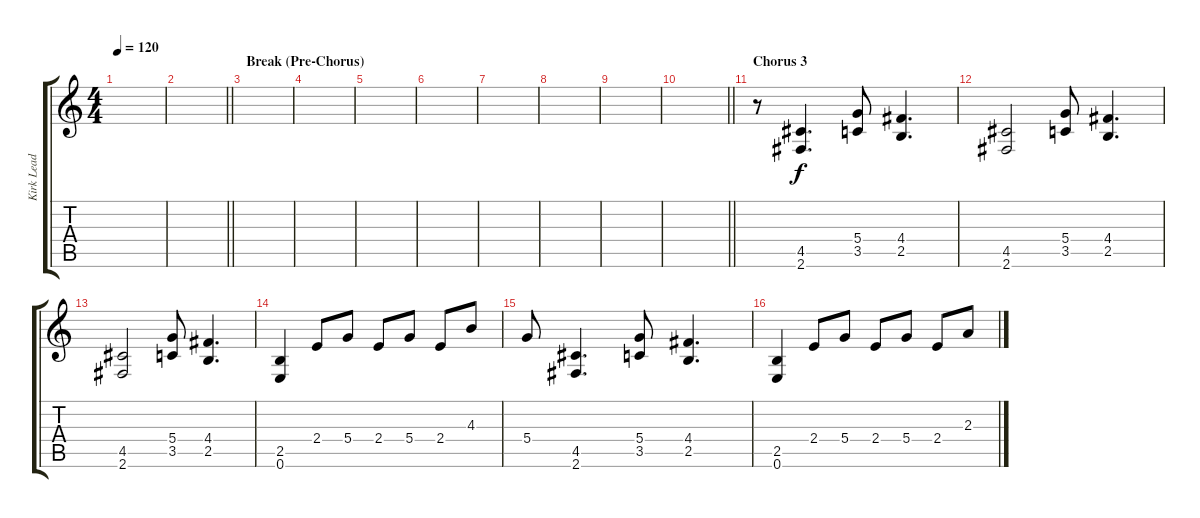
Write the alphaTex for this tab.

\track ("Kirk Lead 2" "Kirk Lead ") {instrument distortionguitar}
\staff {score tabs}
\tuning (E4 B3 G3 D3 A2 E2) {hide}
\ts (4 4)
\tempo 120
\clef g2
\ks c
|
\barLineRight lightlight
|
\section ("" "Break (Pre-Chorus)")
|
|
|
|
|
|
|
\barLineRight lightlight
|
\section ("" "Chorus 3")
r.8 (4.5 2.6).4{d} (5.4 3.5).8 (4.4 2.5).4{d} |
(4.5 2.6).2 (5.4 3.5).8 (4.4 2.5).4{d} |
(4.5 2.6).2 (5.4 3.5).8 (4.4 2.5).4{d} |
(2.5 0.6).4 2.4.8 5.4.8 2.4.8 5.4.8 2.4.8 4.3.8 |
5.4.8 (4.5 2.6).4{d} (5.4 3.5).8 (4.4 2.5).4{d} |
(2.5 0.6).4 2.4.8 5.4.8 2.4.8 5.4.8 2.4.8 2.3.8
